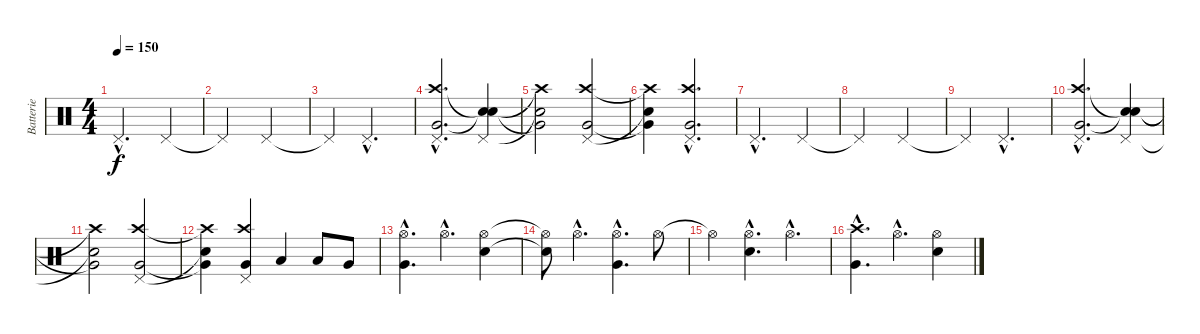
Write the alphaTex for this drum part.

\track ("Batterie" "Batterie") {instrument percussion}
\staff {score}
\articulation defaults
\ts (4 4)
\tempo 150
\clef neutral
\ks c "Pedal Hi-Hat (hit)"{hac}.2{d dy f} "Pedal Hi-Hat (hit)".4
|
"Pedal Hi-Hat (hit)"{t}.2 "Pedal Hi-Hat (hit)".2 |
"Pedal Hi-Hat (hit)"{t}.4 "Pedal Hi-Hat (hit)"{hac}.2{d} |
("Crash high (hit)"{hac} "Pedal Hi-Hat (hit)"{hac} "Very Low Tom (hit)"{hac}).2{d} ("Snare (hit)"{t} "Pedal Hi-Hat (hit)" "Snare (hit)"{t}).4 |
("Crash high (hit)"{t} "Snare (hit)"{t} "Very Low Tom (hit)"{t}).2 ("Crash high (hit)" "Pedal Hi-Hat (hit)" "Very Low Tom (hit)").2 |
("Crash high (hit)"{t} "Snare (hit)"{t} "Very Low Tom (hit)"{t}).4 ("Crash high (hit)"{hac} "Pedal Hi-Hat (hit)"{hac} "Very Low Tom (hit)"{hac}).2{d} |
"Pedal Hi-Hat (hit)"{hac}.2{d} "Pedal Hi-Hat (hit)".4 |
"Pedal Hi-Hat (hit)"{t}.2 "Pedal Hi-Hat (hit)".2 |
"Pedal Hi-Hat (hit)"{t}.4 "Pedal Hi-Hat (hit)"{hac}.2{d} |
("Crash high (hit)"{hac} "Pedal Hi-Hat (hit)"{hac} "Very Low Tom (hit)"{hac}).2{d} ("Snare (hit)"{t} "Pedal Hi-Hat (hit)" "Snare (hit)"{t}).4 |
("Crash high (hit)"{t} "Snare (hit)"{t} "Very Low Tom (hit)"{t}).2 ("Crash high (hit)" "Pedal Hi-Hat (hit)" "Very Low Tom (hit)").2 |
("Crash high (hit)"{t} "Snare (hit)"{t} "Very Low Tom (hit)"{t}).4 ("Crash high (hit)" "Pedal Hi-Hat (hit)" "Very Low Tom (hit)").4 "Low Tom (hit)".4 "Low Tom (hit)".8 "Very Low Tom (hit)".8 |
("Hi-Hat (open)"{hac} "Very Low Tom (hit)"{hac}).4{d} "Hi-Hat (open)"{hac}.4{d} ("Hi-Hat (open)" "Snare (hit) 2").4 |
("Hi-Hat (open)"{t} "Snare (hit)"{t}).8 "Hi-Hat (open)"{hac}.4{d} ("Hi-Hat (open)"{hac} "Very Low Tom (hit)"{hac}).4{d} "Hi-Hat (open)".8 |
"Hi-Hat (open)"{t}.4 ("Hi-Hat (open)"{hac} "Snare (hit) 2"{hac}).4{d} "Hi-Hat (open)"{hac}.4{d} |
("Crash high (hit)"{hac} "Very Low Tom (hit)"{hac}).4{d} "Hi-Hat (open)"{hac}.4{d} ("Hi-Hat (open)" "Snare (hit) 2").4
